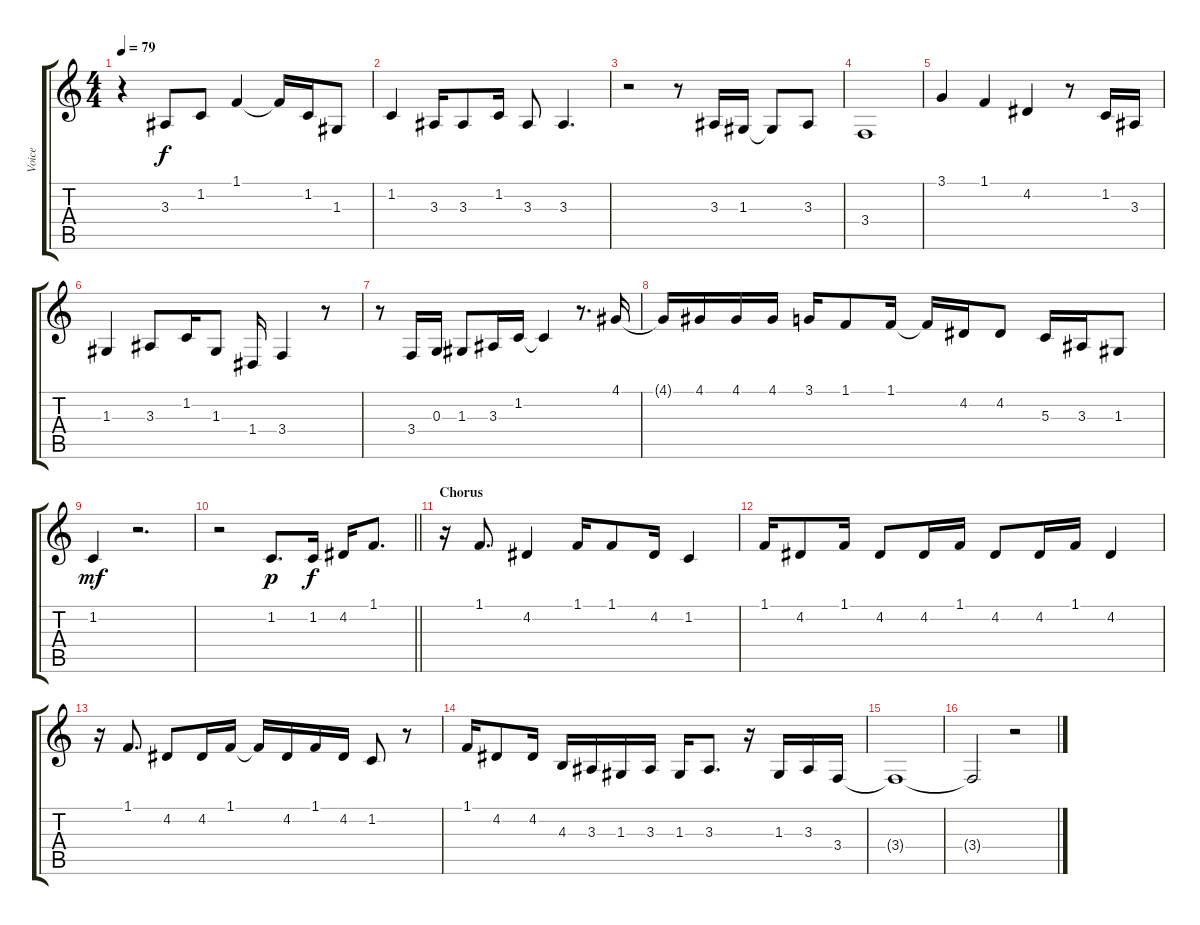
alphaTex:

\track ("Voice" "Voice") {instrument synthvoice}
\staff {score tabs}
\tuning (E4 B3 G3 D3 A2 E2) {hide}
\ts (4 4)
\tempo 79
\clef g2
\ks c
r.4{dy f} 3.3.8 1.2.8 1.1.4 1.1{t}.16 1.2.16 1.3.8 |
1.2.4 3.3.16 3.3.8 1.2.16 3.3.8 3.3.4{d} |
r.2 r.8 3.3.16 1.3.16 1.3{t}.8 3.3.8 |
3.4.1 |
3.1.4 1.1.4 4.2.4 r.8 1.2.16 3.3.16 |
1.3.4 3.3.8 1.2.16 1.3.8 1.4.16 3.4.4 r.8 |
r.8 3.4.16 0.3.16 1.3.8 3.3.16 1.2.16 1.2{t}.4 r.8{d} 4.1.16 |
4.1{t}.16 4.1.16 4.1.16 4.1.16 3.1.16 1.1.8 1.1.16 1.1{t}.16 4.2.16 4.2.8 5.3.16 3.3.16 1.3.8 |
1.2.4{dy mf} r.2{d} |
\barLineRight lightlight
r.2 1.2.8{d dy p} 1.2.16{dy f} 4.2.16 1.1.8{d} |
\section ("" "Chorus")
r.16 1.1.8{d} 4.2.4 1.1.16 1.1.8 4.2.16 1.2.4 |
1.1.16 4.2.8 1.1.16 4.2.8 4.2.16 1.1.16 4.2.8 4.2.16 1.1.16 4.2.4 |
r.16 1.1.8{d} 4.2.8 4.2.16 1.1.16 1.1{t}.16 4.2.16 1.1.16 4.2.16 1.2.8 r.8 |
1.1.16 4.2.8 4.2.16 4.3.16 3.3.16 1.3.16 3.3.16 1.3.16 3.3.8{d} r.16 1.3.16 3.3.16 3.4.16 |
3.4{t}.1 |
3.4{t}.2 r.2
